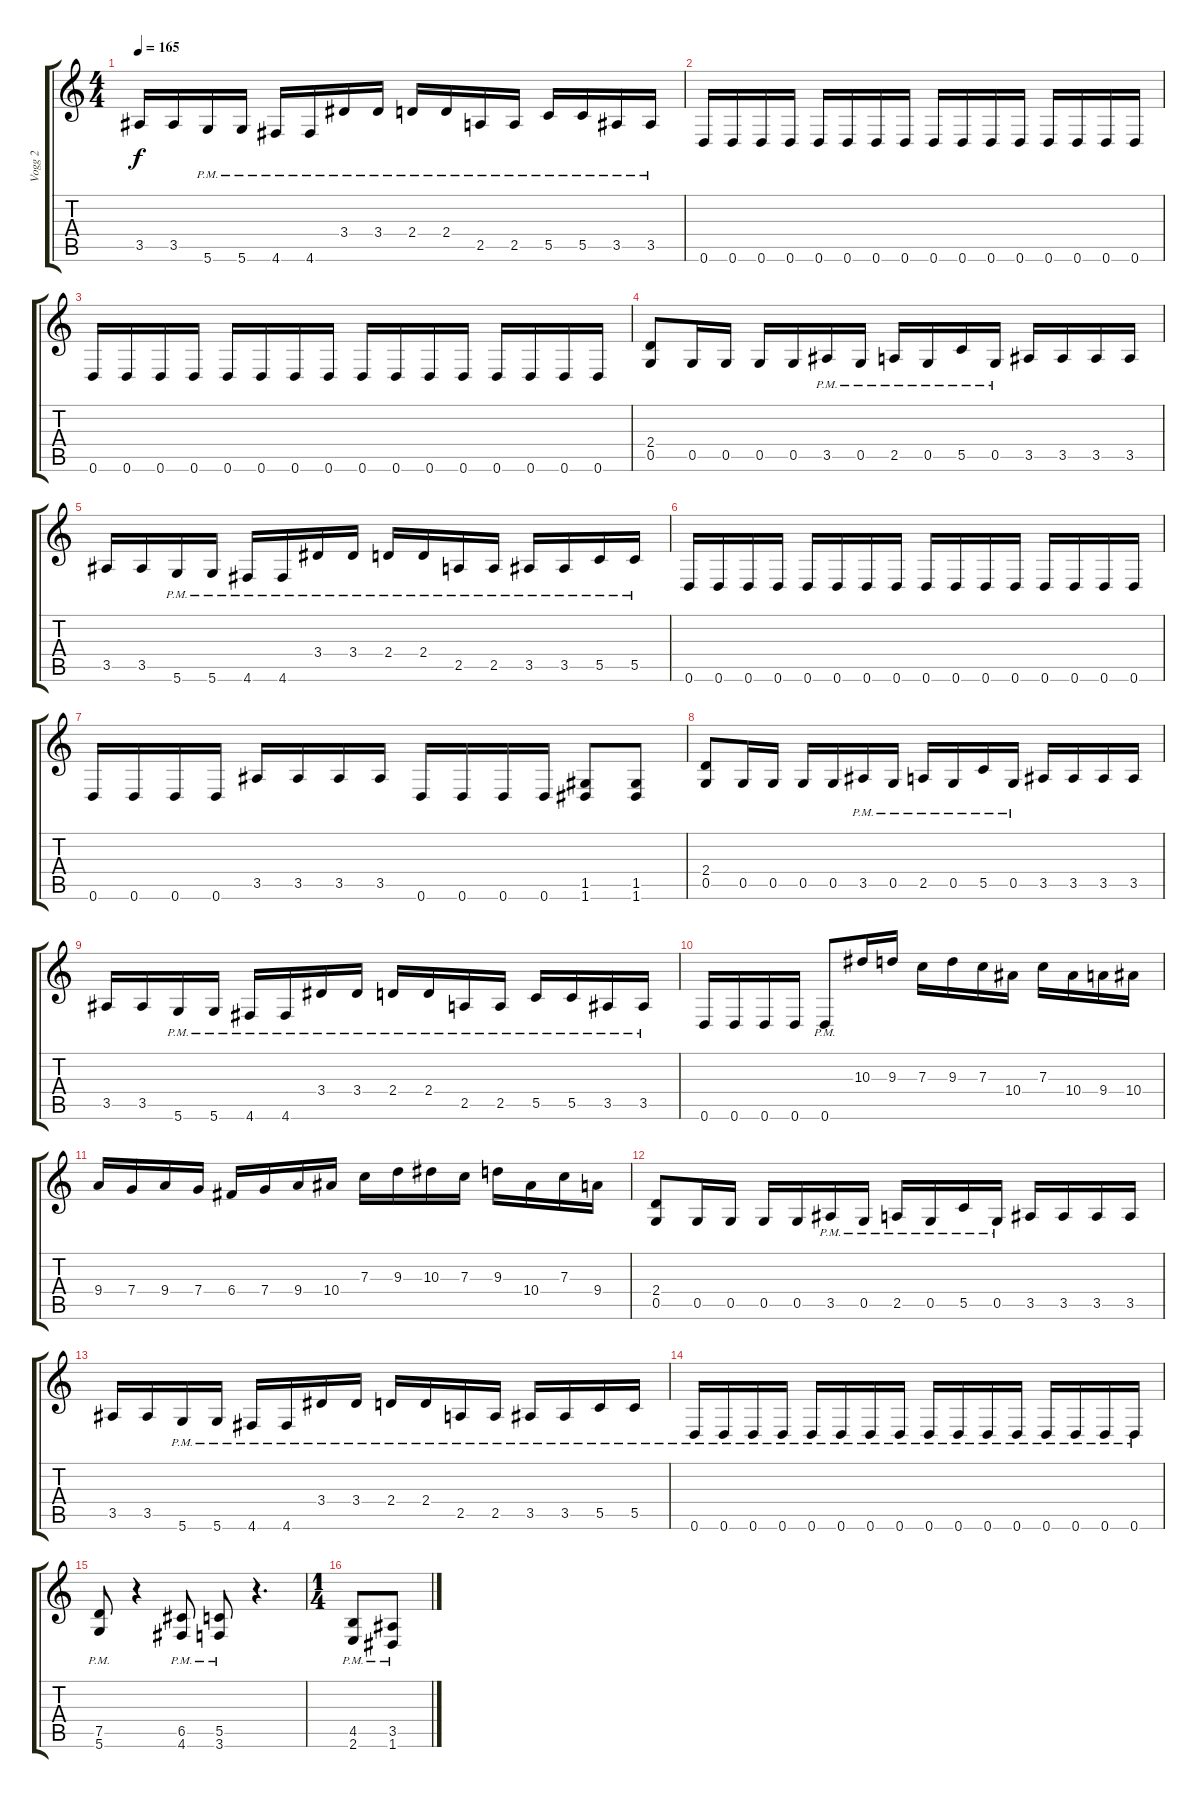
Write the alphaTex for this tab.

\track ("Vogg 2" "Vogg 2") {instrument distortionguitar}
\staff {score tabs}
\tuning (D4 A3 F3 C3 G2 D2) {hide}
\ts (4 4)
\tempo 165
\clef g2
\ks c
3.5.16{dy f} 3.5.16 5.6{pm}.16 5.6{pm}.16 4.6{pm}.16 4.6{pm}.16 3.4{pm}.16 3.4{pm}.16 2.4{pm}.16 2.4{pm}.16 2.5{pm}.16 2.5{pm}.16 5.5{pm}.16 5.5{pm}.16 3.5{pm}.16 3.5{pm}.16 |
0.6.16 0.6.16 0.6.16 0.6.16 0.6.16 0.6.16 0.6.16 0.6.16 0.6.16 0.6.16 0.6.16 0.6.16 0.6.16 0.6.16 0.6.16 0.6.16 |
0.6.16 0.6.16 0.6.16 0.6.16 0.6.16 0.6.16 0.6.16 0.6.16 0.6.16 0.6.16 0.6.16 0.6.16 0.6.16 0.6.16 0.6.16 0.6.16 |
(2.4 0.5).8 0.5.16 0.5.16 0.5.16 0.5.16 3.5{pm}.16 0.5{pm}.16 2.5{pm}.16 0.5{pm}.16 5.5{pm}.16 0.5{pm}.16 3.5.16 3.5.16 3.5.16 3.5.16 |
3.5.16 3.5.16 5.6{pm}.16 5.6{pm}.16 4.6{pm}.16 4.6{pm}.16 3.4{pm}.16 3.4{pm}.16 2.4{pm}.16 2.4{pm}.16 2.5{pm}.16 2.5{pm}.16 3.5{pm}.16 3.5{pm}.16 5.5{pm}.16 5.5{pm}.16 |
0.6.16 0.6.16 0.6.16 0.6.16 0.6.16 0.6.16 0.6.16 0.6.16 0.6.16 0.6.16 0.6.16 0.6.16 0.6.16 0.6.16 0.6.16 0.6.16 |
0.6.16 0.6.16 0.6.16 0.6.16 3.5.16 3.5.16 3.5.16 3.5.16 0.6.16 0.6.16 0.6.16 0.6.16 (1.5 1.6).8 (1.5 1.6).8 |
(2.4 0.5).8 0.5.16 0.5.16 0.5.16 0.5.16 3.5{pm}.16 0.5{pm}.16 2.5{pm}.16 0.5{pm}.16 5.5{pm}.16 0.5{pm}.16 3.5.16 3.5.16 3.5.16 3.5.16 |
3.5.16 3.5.16 5.6{pm}.16 5.6{pm}.16 4.6{pm}.16 4.6{pm}.16 3.4{pm}.16 3.4{pm}.16 2.4{pm}.16 2.4{pm}.16 2.5{pm}.16 2.5{pm}.16 5.5{pm}.16 5.5{pm}.16 3.5{pm}.16 3.5{pm}.16 |
0.6.16 0.6.16 0.6.16 0.6.16 0.6{pm}.8 10.3.16 9.3.16 7.3.16 9.3.16 7.3.16 10.4.16 7.3.16 10.4.16 9.4.16 10.4.16 |
9.4.16 7.4.16 9.4.16 7.4.16 6.4.16 7.4.16 9.4.16 10.4.16 7.3.16 9.3.16 10.3.16 7.3.16 9.3.16 10.4.16 7.3.16 9.4.16 |
(2.4 0.5).8 0.5.16 0.5.16 0.5.16 0.5.16 3.5{pm}.16 0.5{pm}.16 2.5{pm}.16 0.5{pm}.16 5.5{pm}.16 0.5{pm}.16 3.5.16 3.5.16 3.5.16 3.5.16 |
3.5.16 3.5.16 5.6{pm}.16 5.6{pm}.16 4.6{pm}.16 4.6{pm}.16 3.4{pm}.16 3.4{pm}.16 2.4{pm}.16 2.4{pm}.16 2.5{pm}.16 2.5{pm}.16 3.5{pm}.16 3.5{pm}.16 5.5{pm}.16 5.5{pm}.16 |
0.6{pm}.16 0.6{pm}.16 0.6{pm}.16 0.6{pm}.16 0.6{pm}.16 0.6{pm}.16 0.6{pm}.16 0.6{pm}.16 0.6{pm}.16 0.6{pm}.16 0.6{pm}.16 0.6{pm}.16 0.6{pm}.16 0.6{pm}.16 0.6{pm}.16 0.6{pm}.16 |
(7.5{pm} 5.6{pm}).8 r.4 (6.5{pm} 4.6{pm}).8 (5.5{pm} 3.6{pm}).8 r.4{d} |
\ts (1 4)
(4.5{pm} 2.6{pm}).8 (3.5{pm} 1.6{pm}).8
